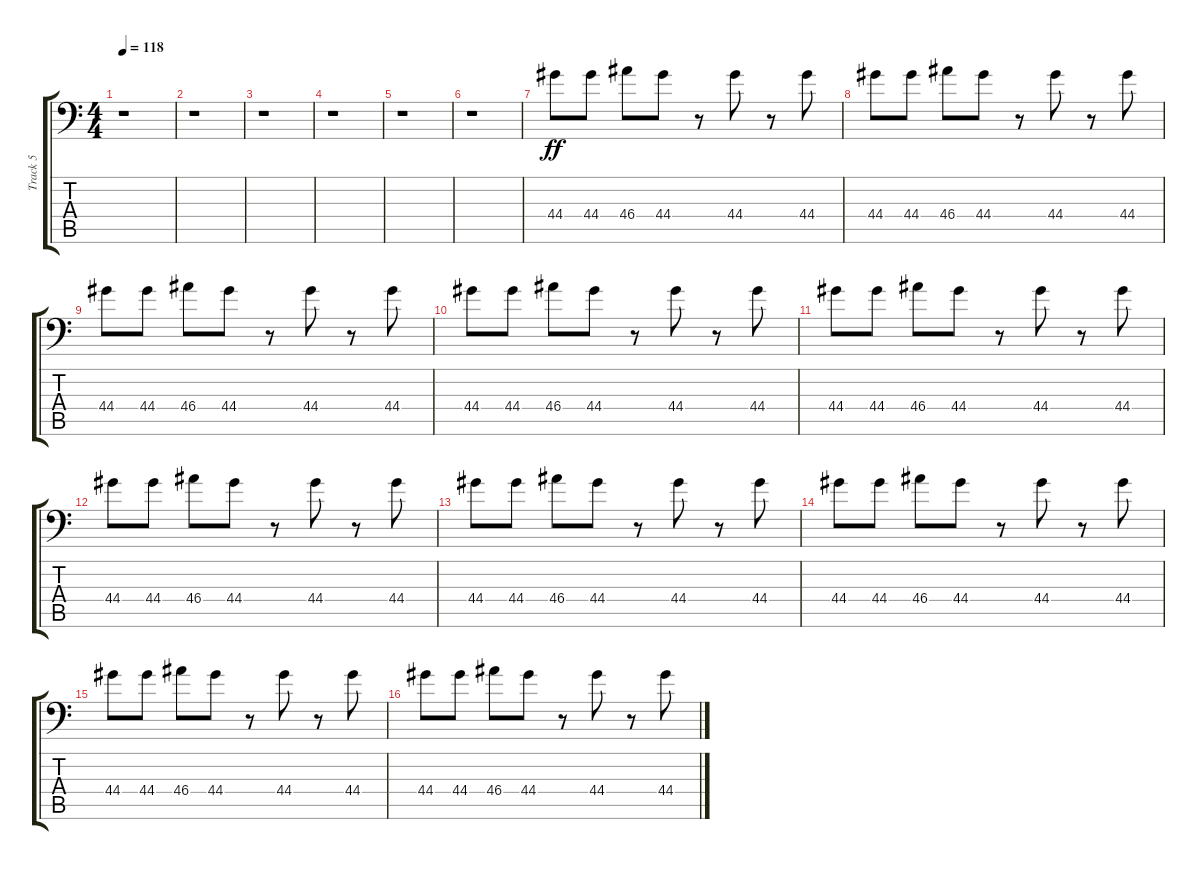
\track ("Track 5" "Track 5") {instrument acousticgrandpiano}
\staff {score tabs}
\tuning (C-1 C-1 C-1 C-1 C-1 C-1) {hide}
\ts (4 4)
\tempo 118
\clef f4
\ks c
r.1{dy ff} |
r.1 |
r.1 |
r.1 |
r.1 |
r.1 |
44.4.8 44.4.8 46.4.8 44.4.8 r.8 44.4.8 r.8 44.4.8 |
44.4.8 44.4.8 46.4.8 44.4.8 r.8 44.4.8 r.8 44.4.8 |
44.4.8 44.4.8 46.4.8 44.4.8 r.8 44.4.8 r.8 44.4.8 |
44.4.8 44.4.8 46.4.8 44.4.8 r.8 44.4.8 r.8 44.4.8 |
44.4.8 44.4.8 46.4.8 44.4.8 r.8 44.4.8 r.8 44.4.8 |
44.4.8 44.4.8 46.4.8 44.4.8 r.8 44.4.8 r.8 44.4.8 |
44.4.8 44.4.8 46.4.8 44.4.8 r.8 44.4.8 r.8 44.4.8 |
44.4.8 44.4.8 46.4.8 44.4.8 r.8 44.4.8 r.8 44.4.8 |
44.4.8 44.4.8 46.4.8 44.4.8 r.8 44.4.8 r.8 44.4.8 |
44.4.8 44.4.8 46.4.8 44.4.8 r.8 44.4.8 r.8 44.4.8
